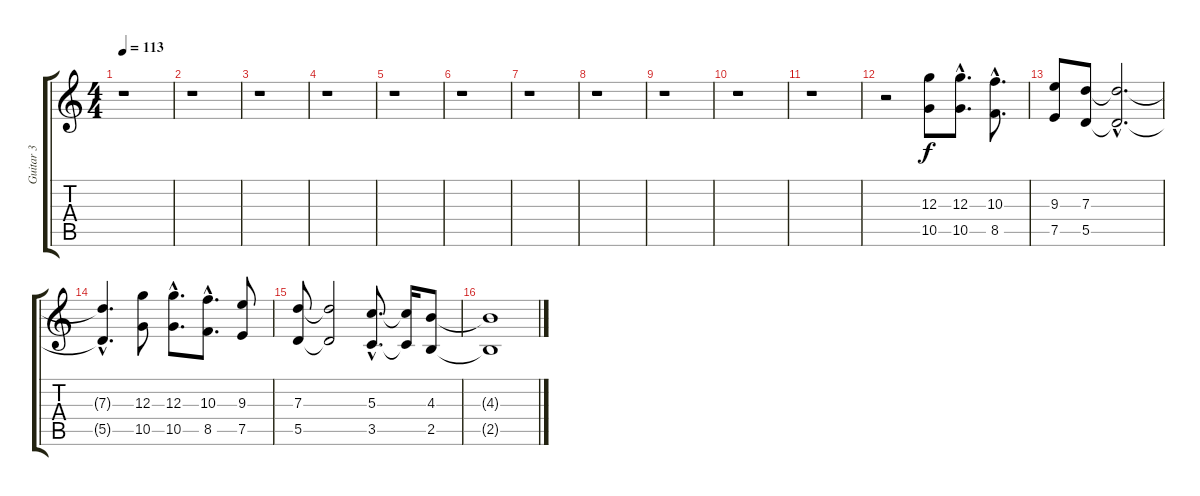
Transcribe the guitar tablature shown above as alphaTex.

\track ("Guitar 3" "Guitar 3") {instrument overdrivenguitar}
\staff {score tabs}
\tuning (E4 B3 G3 D3 A2 E2) {hide}
\ts (4 4)
\tempo 113
\clef g2
\ks c
r.1{dy f} |
r.1 |
r.1 |
r.1 |
r.1 |
r.1 |
r.1 |
r.1 |
r.1 |
r.1 |
r.1 |
r.2 (12.3 10.5).8 (12.3{hac} 10.5{hac}).8{d} (10.3{hac} 8.5{hac}).8{d} |
(9.3 7.5).8 (7.3 5.5).8 (7.3{hac t} 5.5{hac t}).2{d} |
(7.3{hac t} 5.5{hac t}).4{d} (12.3 10.5).8 (12.3{hac} 10.5{hac}).8{d} (10.3{hac} 8.5{hac}).8{d} (9.3 7.5).8 |
(7.3 5.5).8 (7.3{t} 5.5{t}).2 (5.3{hac} 3.5{hac}).8{d} (5.3{t} 3.5{t}).16 (4.3 2.5).8 |
(4.3{t} 2.5{t}).1
